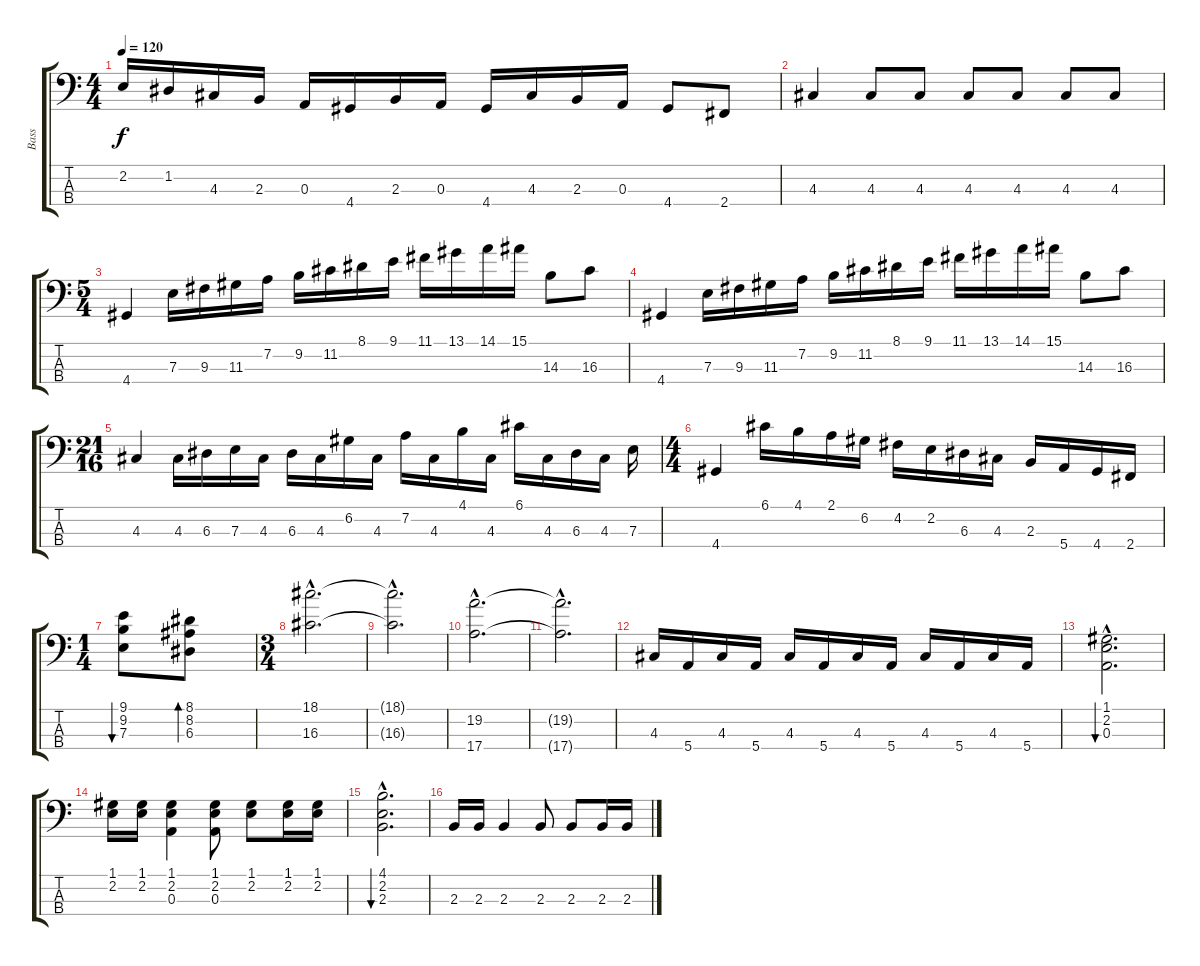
\track ("Bass" "Bass") {instrument electricbassfinger}
\staff {score tabs}
\tuning (G2 D2 A1 E1) {hide}
\ts (4 4)
\tempo 120
\clef f4
\ks c
2.2.16{dy f} 1.2.16 4.3.16 2.3.16 0.3.16 4.4.16 2.3.16 0.3.16 4.4.16 4.3.16 2.3.16 0.3.16 4.4.8 2.4.8 |
4.3.4 4.3.8 4.3.8 4.3.8 4.3.8 4.3.8 4.3.8 |
\ts (5 4)
4.4.4 7.3.16 9.3.16 11.3.16 7.2.16 9.2.16 11.2.16 8.1.16 9.1.16 11.1.16 13.1.16 14.1.16 15.1.16 14.3.8 16.3.8 |
4.4.4 7.3.16 9.3.16 11.3.16 7.2.16 9.2.16 11.2.16 8.1.16 9.1.16 11.1.16 13.1.16 14.1.16 15.1.16 14.3.8 16.3.8 |
\ts (21 16)
4.3.4 4.3.16 6.3.16 7.3.16 4.3.16 6.3.16 4.3.16 6.2.16 4.3.16 7.2.16 4.3.16 4.1.16 4.3.16 6.1.16 4.3.16 6.3.16 4.3.16 7.3.16 |
\ts (4 4)
4.4.4 6.1.16 4.1.16 2.1.16 6.2.16 4.2.16 2.2.16 6.3.16 4.3.16 2.3.16 5.4.16 4.4.16 2.4.16 |
\ts (1 4)
(9.1 9.2 7.3).8{bu 240} (8.1 8.2 6.3).8{bd 240} |
\ts (3 4)
(18.1{hac} 16.3{hac}).2{d} |
(18.1{hac t} 16.3{hac t}).2{d} |
(19.2{hac} 17.4{hac}).2{d} |
(19.2{hac t} 17.4{hac t}).2{d} |
4.3.16 5.4.16 4.3.16 5.4.16 4.3.16 5.4.16 4.3.16 5.4.16 4.3.16 5.4.16 4.3.16 5.4.16 |
(1.1{hac} 2.2{hac} 0.3{hac}).2{d bu 480} |
(1.1 2.2).16 (1.1 2.2).16 (1.1 2.2 0.3).4 (1.1 2.2 0.3).8 (1.1 2.2).8 (1.1 2.2).16 (1.1 2.2).16 |
(4.1{hac} 2.2{hac} 2.3{hac}).2{d bu 480} |
2.3.16 2.3.16 2.3.4 2.3.8 2.3.8 2.3.16 2.3.16
